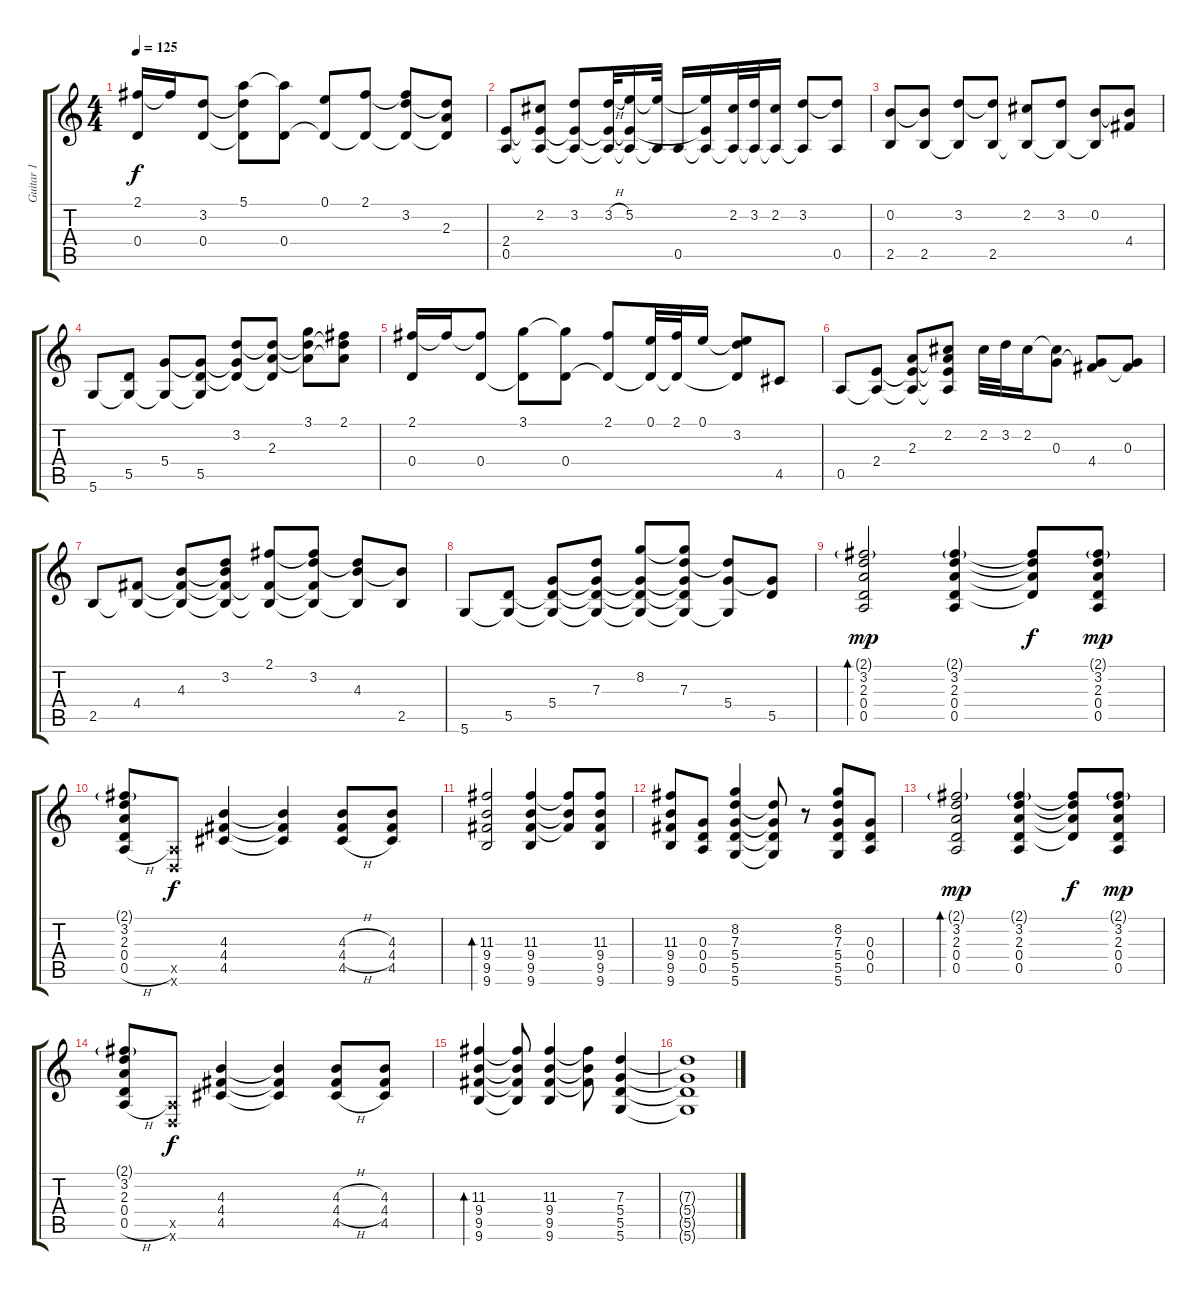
\track ("Guitar 1" "Guitar 1") {instrument acousticguitarsteel}
\staff {score tabs}
\tuning (E4 B3 G3 D3 A2 D2) {hide}
\ts (4 4)
\tempo 125
\clef g2
\ks c
(2.1 0.4).16{dy f} 2.1{t}.16 (3.2 0.4).8 (5.1 3.2{t} 0.4{t}).8 (5.1{t} 0.4).8 (0.1 0.4{t}).8 (2.1 0.4{t}).8 (2.1{t} 3.2 0.4{t}).8 (3.2{t} 2.3 0.4{t}).8 |
(2.4 0.5).8 (2.2 2.4{t} 0.5{t}).8 (3.2 2.4{t} 0.5{t}).8 (3.2{h} 2.4{t} 0.5{t}).32 (5.2 2.4{t} 0.5{t}).16 (5.2{t} 0.5{t}).32 0.5.16 (5.2{t} 2.4{t} 0.5{t}).16 (2.2 0.5{t}).32 (3.2 0.5{t}).32 (2.2 0.5{t}).16 (3.2 0.5{t}).8 (3.2{t} 0.5).8 |
(0.2 2.5).8 (0.2{t} 2.5).8 (3.2 2.5{t}).8 (3.2{t} 2.5).8 (2.2 2.5{t}).8 (3.2 2.5{t}).8 (0.2 2.5{t}).8 (0.2{t} 4.4).8 |
5.6.8 (5.5 5.6{t}).8 (5.4 5.6{t}).8 (5.4{t} 5.5 5.6{t}).8 (3.2 5.4{t} 5.5{t}).8 (3.2{t} 2.3 5.5{t}).8 (3.1 3.2{t} 2.3{t}).8 (2.1 3.2{t} 2.3{t}).8 |
(2.1 0.4).16 2.1{t}.16 (2.1{t} 0.4).8 (3.1 0.4{t}).8 (3.1{t} 0.4).8 (2.1 0.4{t}).8 (0.1 0.4{t}).32 (2.1 0.4{t}).32 0.1.16 (0.1{t} 3.2 0.4{t}).8 4.5.8 |
0.5.8 (2.4 0.5{t}).8 (2.3 2.4{t} 0.5{t}).8 (2.2 2.3{t} 2.4{t} 0.5{t}).8 2.2.32 3.2.32 2.2.16 (2.2{t} 0.3).8 (0.3{t} 4.4).8 (0.3 4.4{t}).8 |
2.5.8 (4.4 2.5{t}).8 (4.3 4.4{t} 2.5{t}).8 (3.2 4.3{t} 4.4{t} 2.5{t}).8 (2.1 4.4{t} 2.5{t}).8 (2.1{t} 3.2 4.4{t} 2.5{t}).8 (3.2{t} 4.3 2.5{t}).8 (4.3{t} 2.5).8 |
5.6.8 (5.5 5.6{t}).8 (5.4 5.5{t} 5.6{t}).8 (7.3 5.4{t} 5.5{t} 5.6{t}).8 (8.2 5.4{t} 5.5{t} 5.6{t}).8 (8.2{t} 7.3 5.4{t} 5.5{t} 5.6{t}).8 (7.3{t} 5.4 5.6{t}).8 (5.4{t} 5.5).8 |
(2.1{g} 3.2 2.3 0.4 0.5).2{bd 60 dy mp} (2.1{g} 3.2 2.3 0.4 0.5).4 (2.1{t} 3.2{t} 2.3{t} 0.4{t}).8{dy f} (2.1{g} 3.2 2.3 0.4 0.5).8{dy mp} |
(2.1{g} 3.2 2.3 0.4 0.5{h}).8 (0.5{x} 0.6{x}).8{dy f} (4.3 4.4 4.5).4 (4.3{t} 4.4{t} 4.5{t}).4 (4.3{h} 4.4{h} 4.5{h}).8 (4.3 4.4 4.5).8 |
(11.3 9.4 9.5 9.6).2{bd 60} (11.3 9.4 9.5 9.6).4 (11.3{t} 9.4{t} 9.5{t}).8 (11.3 9.4 9.5 9.6).8 |
(11.3 9.4 9.5 9.6).8 (0.3 0.4 0.5).8 (8.2 7.3 5.4 5.5 5.6).4 (7.3{t} 5.4{t} 5.5{t} 5.6{t}).8 r.8 (8.2 7.3 5.4 5.5 5.6).8 (0.3 0.4 0.5).8 |
(2.1{g} 3.2 2.3 0.4 0.5).2{bd 60 dy mp} (2.1{g} 3.2 2.3 0.4 0.5).4 (2.1{t} 3.2{t} 2.3{t} 0.4{t}).8{dy f} (2.1{g} 3.2 2.3 0.4 0.5).8{dy mp} |
(2.1{g} 3.2 2.3 0.4 0.5{h}).8 (0.5{x} 0.6{x}).8{dy f} (4.3 4.4 4.5).4 (4.3{t} 4.4{t} 4.5{t}).4 (4.3{h} 4.4{h} 4.5{h}).8 (4.3 4.4 4.5).8 |
(11.3 9.4 9.5 9.6).4{bd 60} (11.3{t} 9.4{t} 9.5{t} 9.6{t}).8 (11.3 9.4 9.5 9.6).4 (11.3{t} 9.4{t} 9.5{t}).8 (7.3 5.4 5.5 5.6).4 |
(7.3{t} 5.4{t} 5.5{t} 5.6{t}).1
